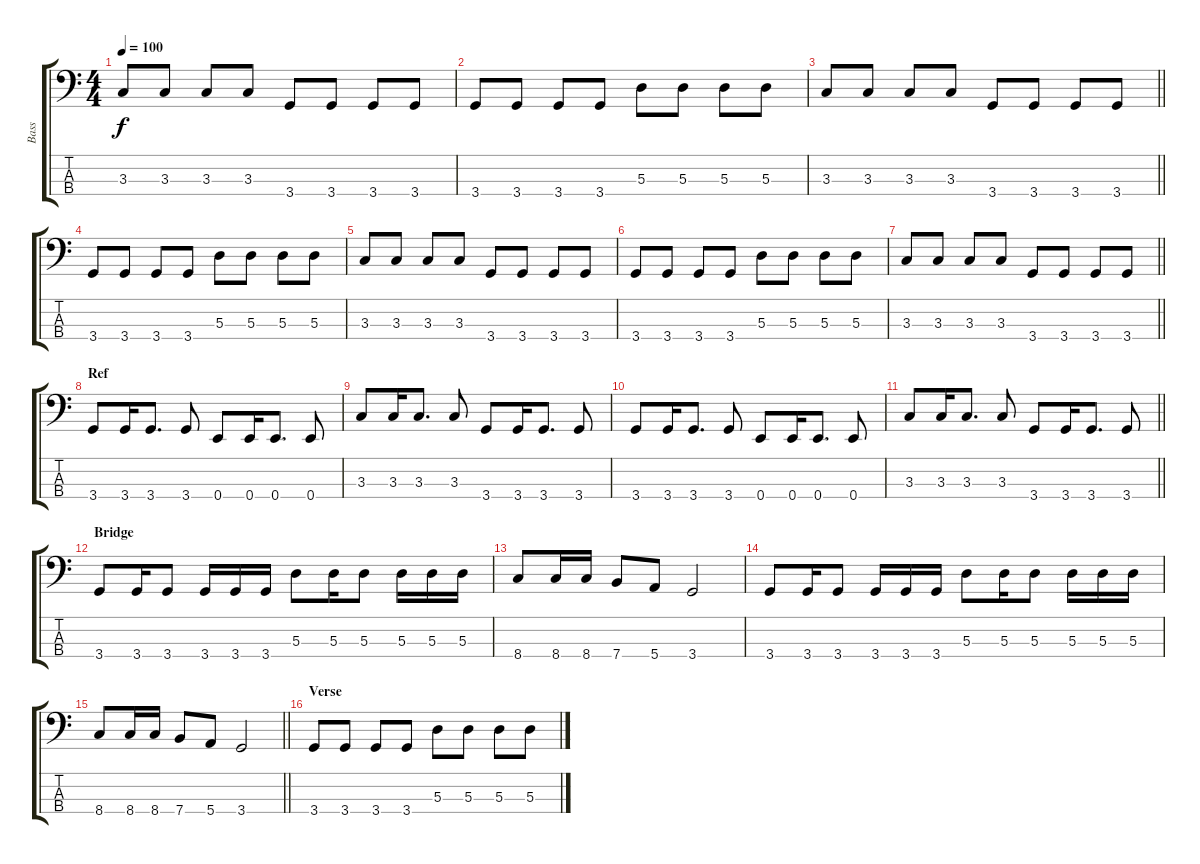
\track ("Bass" "Bass") {instrument electricbassfinger}
\staff {score tabs}
\tuning (G2 D2 A1 E1) {hide}
\ts (4 4)
\tempo 100
\clef f4
\ks c
3.3.8{dy f} 3.3.8 3.3.8 3.3.8 3.4.8 3.4.8 3.4.8 3.4.8 |
3.4.8 3.4.8 3.4.8 3.4.8 5.3.8 5.3.8 5.3.8 5.3.8 |
\barLineRight lightlight
3.3.8 3.3.8 3.3.8 3.3.8 3.4.8 3.4.8 3.4.8 3.4.8 |
3.4.8 3.4.8 3.4.8 3.4.8 5.3.8 5.3.8 5.3.8 5.3.8 |
3.3.8 3.3.8 3.3.8 3.3.8 3.4.8 3.4.8 3.4.8 3.4.8 |
3.4.8 3.4.8 3.4.8 3.4.8 5.3.8 5.3.8 5.3.8 5.3.8 |
\barLineRight lightlight
3.3.8 3.3.8 3.3.8 3.3.8 3.4.8 3.4.8 3.4.8 3.4.8 |
\section ("" "Ref")
3.4.8 3.4.16 3.4.8{d} 3.4.8 0.4.8 0.4.16 0.4.8{d} 0.4.8 |
3.3.8 3.3.16 3.3.8{d} 3.3.8 3.4.8 3.4.16 3.4.8{d} 3.4.8 |
3.4.8 3.4.16 3.4.8{d} 3.4.8 0.4.8 0.4.16 0.4.8{d} 0.4.8 |
\barLineRight lightlight
3.3.8 3.3.16 3.3.8{d} 3.3.8 3.4.8 3.4.16 3.4.8{d} 3.4.8 |
\section ("" "Bridge")
3.4.8 3.4.16 3.4.8 3.4.16 3.4.16 3.4.16 5.3.8 5.3.16 5.3.8 5.3.16 5.3.16 5.3.16 |
8.4.8 8.4.16 8.4.16 7.4.8 5.4.8 3.4.2 |
3.4.8 3.4.16 3.4.8 3.4.16 3.4.16 3.4.16 5.3.8 5.3.16 5.3.8 5.3.16 5.3.16 5.3.16 |
\barLineRight lightlight
8.4.8 8.4.16 8.4.16 7.4.8 5.4.8 3.4.2 |
\section ("" "Verse")
3.4.8 3.4.8 3.4.8 3.4.8 5.3.8 5.3.8 5.3.8 5.3.8
